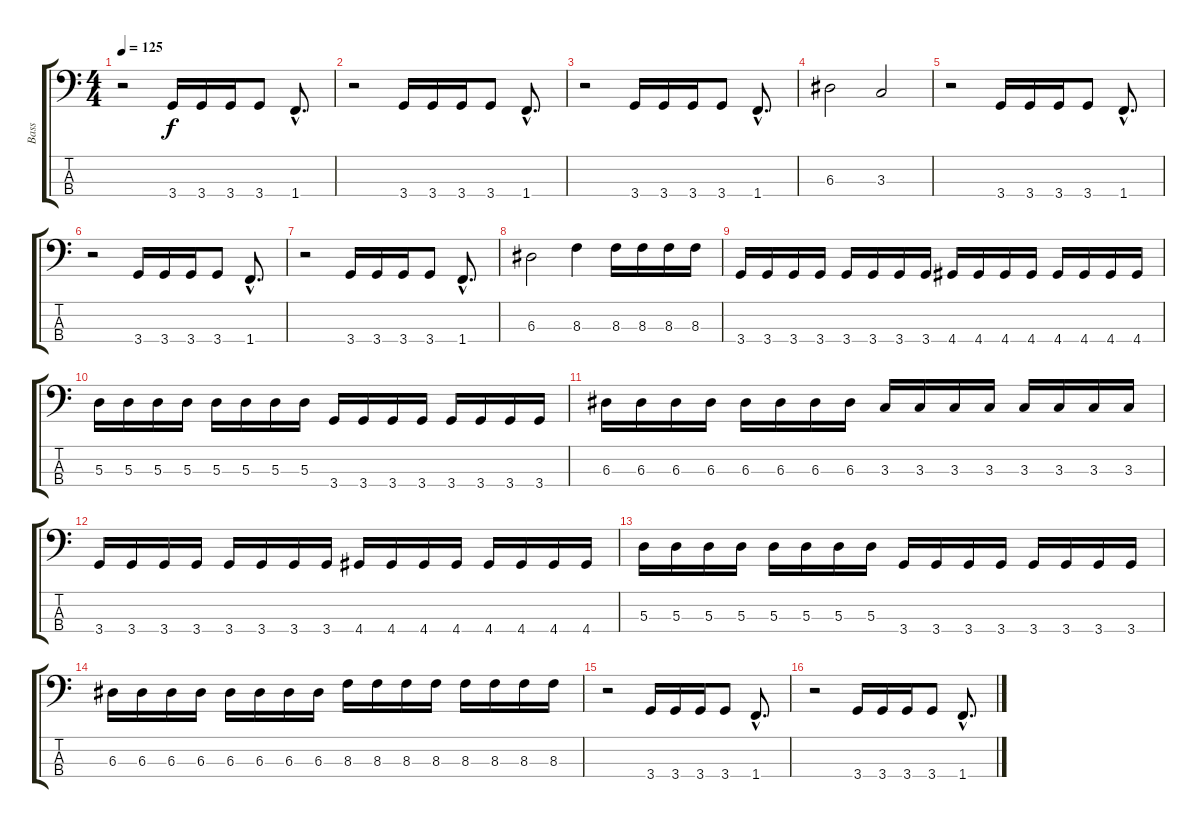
\track ("Bass" "Bass") {instrument electricbasspick}
\staff {score tabs}
\tuning (G2 D2 A1 E1) {hide}
\ts (4 4)
\tempo 125
\clef f4
\ks c
r.2{dy f instrument electricbasspick} 3.4.16 3.4.16 3.4.16 3.4.8 1.4{hac}.8{d} |
r.2 3.4.16 3.4.16 3.4.16 3.4.8 1.4{hac}.8{d} |
r.2 3.4.16 3.4.16 3.4.16 3.4.8 1.4{hac}.8{d} |
6.3.2 3.3.2 |
r.2 3.4.16 3.4.16 3.4.16 3.4.8 1.4{hac}.8{d} |
r.2 3.4.16 3.4.16 3.4.16 3.4.8 1.4{hac}.8{d} |
r.2 3.4.16 3.4.16 3.4.16 3.4.8 1.4{hac}.8{d} |
6.3.2 8.3.4 8.3.16 8.3.16 8.3.16 8.3.16 |
3.4.16 3.4.16 3.4.16 3.4.16 3.4.16 3.4.16 3.4.16 3.4.16 4.4.16 4.4.16 4.4.16 4.4.16 4.4.16 4.4.16 4.4.16 4.4.16 |
5.3.16 5.3.16 5.3.16 5.3.16 5.3.16 5.3.16 5.3.16 5.3.16 3.4.16 3.4.16 3.4.16 3.4.16 3.4.16 3.4.16 3.4.16 3.4.16 |
6.3.16 6.3.16 6.3.16 6.3.16 6.3.16 6.3.16 6.3.16 6.3.16 3.3.16 3.3.16 3.3.16 3.3.16 3.3.16 3.3.16 3.3.16 3.3.16 |
3.4.16 3.4.16 3.4.16 3.4.16 3.4.16 3.4.16 3.4.16 3.4.16 4.4.16 4.4.16 4.4.16 4.4.16 4.4.16 4.4.16 4.4.16 4.4.16 |
5.3.16 5.3.16 5.3.16 5.3.16 5.3.16 5.3.16 5.3.16 5.3.16 3.4.16 3.4.16 3.4.16 3.4.16 3.4.16 3.4.16 3.4.16 3.4.16 |
6.3.16 6.3.16 6.3.16 6.3.16 6.3.16 6.3.16 6.3.16 6.3.16 8.3.16 8.3.16 8.3.16 8.3.16 8.3.16 8.3.16 8.3.16 8.3.16 |
r.2 3.4.16 3.4.16 3.4.16 3.4.8 1.4{hac}.8{d} |
r.2 3.4.16 3.4.16 3.4.16 3.4.8 1.4{hac}.8{d}
